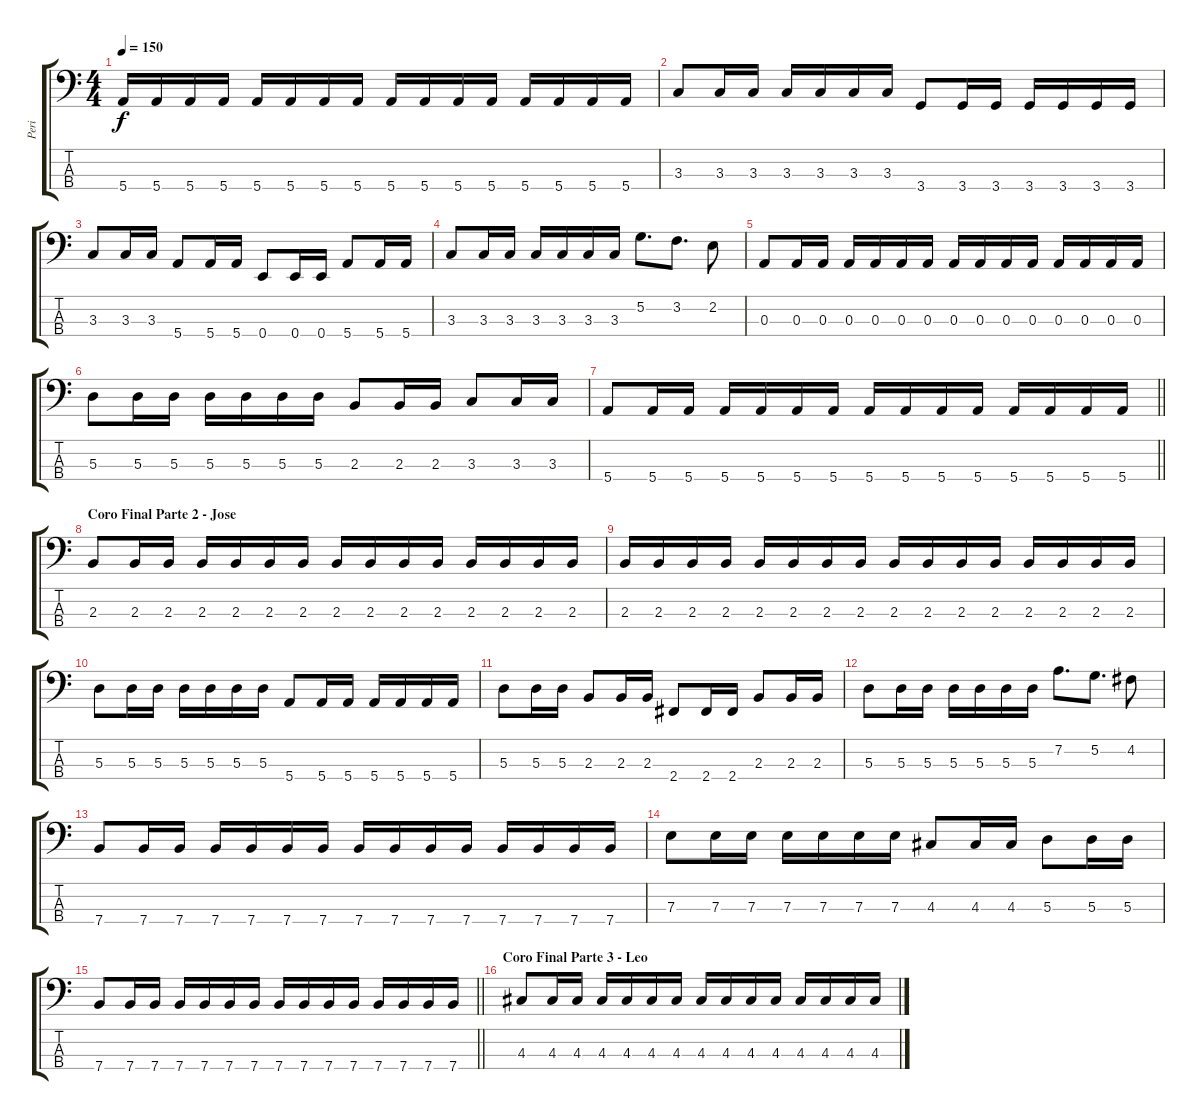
\track ("Peri" "Peri") {instrument electricbassfinger}
\staff {score tabs}
\tuning (G2 D2 A1 E1) {hide}
\ts (4 4)
\tempo 150
\clef f4
\ks c
5.4.16{dy f} 5.4.16 5.4.16 5.4.16 5.4.16 5.4.16 5.4.16 5.4.16 5.4.16 5.4.16 5.4.16 5.4.16 5.4.16 5.4.16 5.4.16 5.4.16 |
3.3.8 3.3.16 3.3.16 3.3.16 3.3.16 3.3.16 3.3.16 3.4.8 3.4.16 3.4.16 3.4.16 3.4.16 3.4.16 3.4.16 |
3.3.8 3.3.16 3.3.16 5.4.8 5.4.16 5.4.16 0.4.8 0.4.16 0.4.16 5.4.8 5.4.16 5.4.16 |
3.3.8 3.3.16 3.3.16 3.3.16 3.3.16 3.3.16 3.3.16 5.2.8{d} 3.2.8{d} 2.2.8 |
0.3.8 0.3.16 0.3.16 0.3.16 0.3.16 0.3.16 0.3.16 0.3.16 0.3.16 0.3.16 0.3.16 0.3.16 0.3.16 0.3.16 0.3.16 |
5.3.8 5.3.16 5.3.16 5.3.16 5.3.16 5.3.16 5.3.16 2.3.8 2.3.16 2.3.16 3.3.8 3.3.16 3.3.16 |
\barLineRight lightlight
5.4.8 5.4.16 5.4.16 5.4.16 5.4.16 5.4.16 5.4.16 5.4.16 5.4.16 5.4.16 5.4.16 5.4.16 5.4.16 5.4.16 5.4.16 |
\section ("" "Coro Final Parte 2 - Jose")
2.3.8 2.3.16 2.3.16 2.3.16 2.3.16 2.3.16 2.3.16 2.3.16 2.3.16 2.3.16 2.3.16 2.3.16 2.3.16 2.3.16 2.3.16 |
2.3.16 2.3.16 2.3.16 2.3.16 2.3.16 2.3.16 2.3.16 2.3.16 2.3.16 2.3.16 2.3.16 2.3.16 2.3.16 2.3.16 2.3.16 2.3.16 |
5.3.8 5.3.16 5.3.16 5.3.16 5.3.16 5.3.16 5.3.16 5.4.8 5.4.16 5.4.16 5.4.16 5.4.16 5.4.16 5.4.16 |
5.3.8 5.3.16 5.3.16 2.3.8 2.3.16 2.3.16 2.4.8 2.4.16 2.4.16 2.3.8 2.3.16 2.3.16 |
5.3.8 5.3.16 5.3.16 5.3.16 5.3.16 5.3.16 5.3.16 7.2.8{d} 5.2.8{d} 4.2.8 |
7.4.8 7.4.16 7.4.16 7.4.16 7.4.16 7.4.16 7.4.16 7.4.16 7.4.16 7.4.16 7.4.16 7.4.16 7.4.16 7.4.16 7.4.16 |
7.3.8 7.3.16 7.3.16 7.3.16 7.3.16 7.3.16 7.3.16 4.3.8 4.3.16 4.3.16 5.3.8 5.3.16 5.3.16 |
\barLineRight lightlight
7.4.8 7.4.16 7.4.16 7.4.16 7.4.16 7.4.16 7.4.16 7.4.16 7.4.16 7.4.16 7.4.16 7.4.16 7.4.16 7.4.16 7.4.16 |
\section ("" "Coro Final Parte 3 - Leo")
4.3.8 4.3.16 4.3.16 4.3.16 4.3.16 4.3.16 4.3.16 4.3.16 4.3.16 4.3.16 4.3.16 4.3.16 4.3.16 4.3.16 4.3.16
